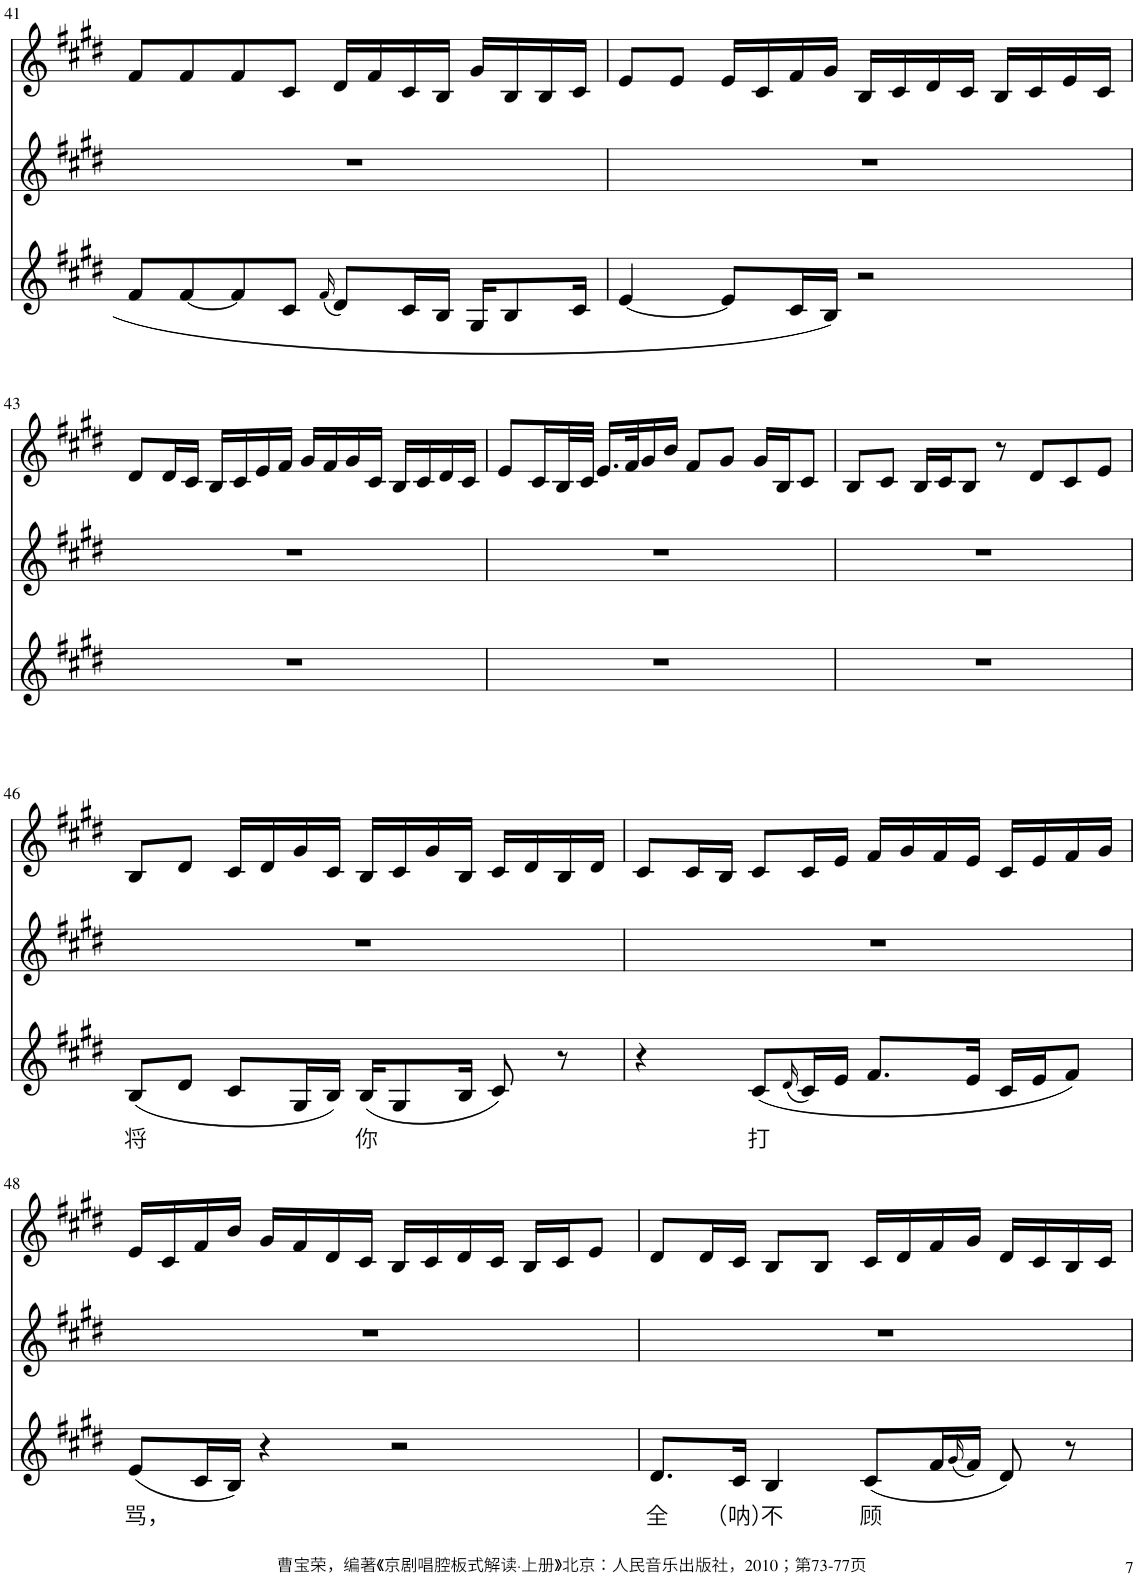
**kern	**text	**kern	**kern
*part3	*part3	*part2	*part1
*staff3	*staff3	*staff2	*staff1
*I"Piano	*	*I"Piano	*I"Piano
*I'Pno	*	*I'Pno	*I'Pno
!!LO:PB:g=z
*clefG2	*	*clefG2	*clefG2
*k[f#c#g#d#]	*	*k[f#c#g#d#]	*k[f#c#g#d#]
*M4/4	*	*M4/4	*M4/4
=41	=41	=41	=41
8f#/L	.	1r	8f#/L
[8f#/	.	.	8f#/
8f#/]	.	.	8f#/
8c#/J	.	.	8c#/J
(16qf#/	.	.	.
8d#/L)	.	.	16d#/LL
.	.	.	16f#/
16c#/L	.	.	16c#/
16B/JJ	.	.	16B/JJ
16G#/KL	.	.	16g#/LL
8B/	.	.	16B/
.	.	.	16B/
16c#/Jk	.	.	16c#/JJ
=42	=42	=42	=42
[4e/	.	1r	8e/L
.	.	.	8e/J
8e/L]	.	.	16e/LL
.	.	.	16c#/
16c#/L	.	.	16f#/
16B/JJ	.	.	16g#/JJ
2r	.	.	16B/LL
.	.	.	16c#/
.	.	.	16d#/
.	.	.	16c#/JJ
.	.	.	16B/LL
.	.	.	16c#/
.	.	.	16e/
.	.	.	16c#/JJ
!!LO:LB:g=z
=43	=43	=43	=43
1r	.	1r	8d#/L
.	.	.	16d#/L
.	.	.	16c#/JJ
.	.	.	16B/LL
.	.	.	16c#/
.	.	.	16e/
.	.	.	16f#/JJ
.	.	.	16g#/LL
.	.	.	16f#/
.	.	.	16g#/
.	.	.	16c#/JJ
.	.	.	16B/LL
.	.	.	16c#/
.	.	.	16d#/
.	.	.	16c#/JJ
=44	=44	=44	=44
1r	.	1r	8e/L
.	.	.	16c#/L
.	.	.	32B/L
.	.	.	32c#/JJJ
.	.	.	16.e/LL
.	.	.	32f#/K
.	.	.	16g#/
.	.	.	16b/JJ
.	.	.	8f#/L
.	.	.	8g#/J
.	.	.	16g#/LL
.	.	.	16B/J
.	.	.	8c#/J
=45	=45	=45	=45
1r	.	1r	8B/L
.	.	.	8c#/J
.	.	.	16B/LL
.	.	.	16c#/J
.	.	.	8B/J
.	.	.	8r
.	.	.	8d#/L
.	.	.	8c#/
.	.	.	8e/J
!!LO:LB:g=z
=46	=46	=46	=46
!	!LO:LY:b	!	!
(8B/L	将	1r	8B/L
8d#/J	.	.	8d#/J
8c#/L	.	.	16c#/LL
.	.	.	16d#/
16G#/L	.	.	16g#/
16B/JJ)	.	.	16c#/JJ
!	!LO:LY:b	!	!
(16B/KL	你	.	16B/LL
8G#/	.	.	16c#/
.	.	.	16g#/
16B/Jk	.	.	16B/JJ
8c#/)	.	.	16c#/LL
.	.	.	16d#/
8r	.	.	16B/
.	.	.	16d#/JJ
=47	=47	=47	=47
4r	.	1r	8c#/L
.	.	.	16c#/L
.	.	.	16B/JJ
!	!LO:LY:b	!	!
(8c#/L	打	.	8c#/L
(16qd#/	.	.	.
16c#/L)	.	.	16c#/L
16e/JJ	.	.	16e/JJ
8.f#/L	.	.	16f#/LL
.	.	.	16g#/
.	.	.	16f#/
16e/Jk	.	.	16e/JJ
16c#/LL	.	.	16c#/LL
16e/J	.	.	16e/
8f#/J)	.	.	16f#/
.	.	.	16g#/JJ
!!LO:LB:g=z
=48	=48	=48	=48
!	!LO:LY:b	!	!
(8e/L	骂，	1r	16e/LL
.	.	.	16c#/
16c#/L	.	.	16f#/
16B/JJ)	.	.	16b/JJ
4r	.	.	16g#/LL
.	.	.	16f#/
.	.	.	16d#/
.	.	.	16c#/JJ
2r	.	.	16B/LL
.	.	.	16c#/
.	.	.	16d#/
.	.	.	16c#/JJ
.	.	.	16B/LL
.	.	.	16c#/J
.	.	.	8e/J
=49	=49	=49	=49
!	!LO:LY:b	!	!
8.d#/L	全	1r	8d#/L
.	.	.	16d#/L
!	!LO:LY:b	!	!
16c#/Jk	（呐）	.	16c#/JJ
!	!LO:LY:b	!	!
4B/	不	.	8B/L
.	.	.	8B/J
!	!LO:LY:b	!	!
(8c#/L	顾	.	16c#/LL
.	.	.	16d#/
16f#/L	.	.	16f#/
(16qg#/	.	.	.
16f#/JJ)	.	.	16g#/JJ
8d#/)	.	.	16d#/LL
.	.	.	16c#/
8r	.	.	16B/
.	.	.	16c#/JJ
=	=	=	=
*-	*-	*-	*-
